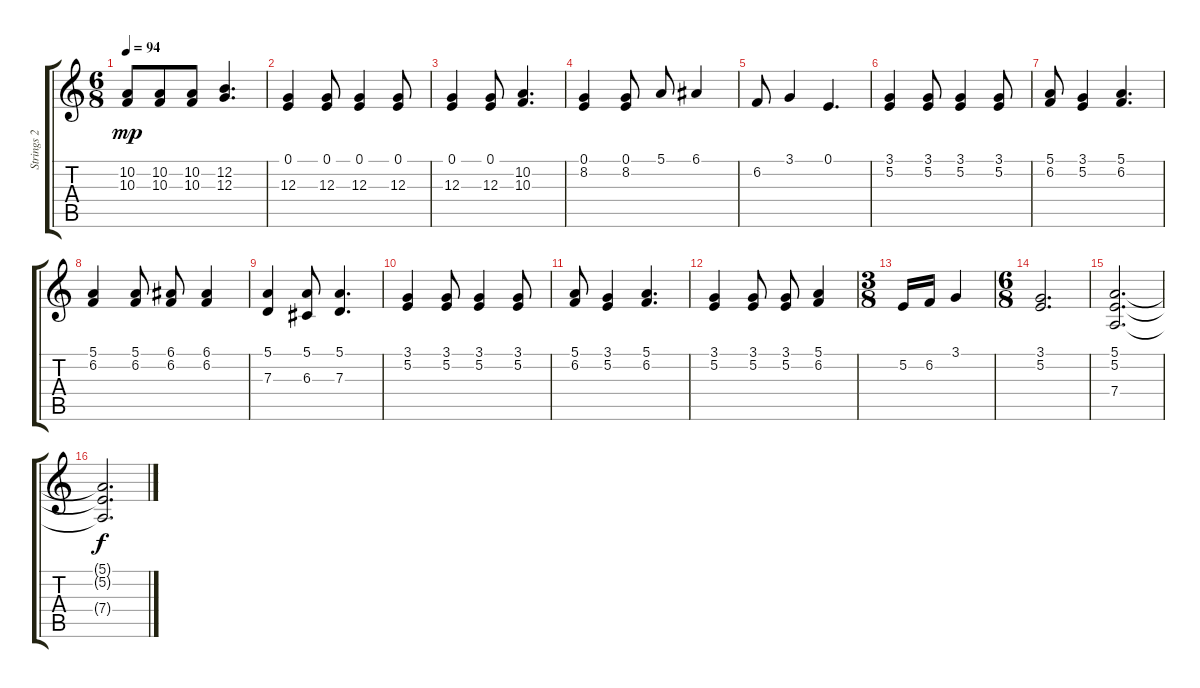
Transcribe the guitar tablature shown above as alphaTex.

\track ("Strings 2" "Strings 2") {instrument stringensemble2}
\staff {score tabs}
\tuning (E4 B3 G3 D3 A2 E2) {hide}
\ts (6 8)
\tempo 94
\clef g2
\ks c
(10.2 10.3).8{dy mp} (10.2 10.3).8 (10.2 10.3).8 (12.2 12.3).4{d} |
(0.1 12.3).4 (0.1 12.3).8 (0.1 12.3).4 (0.1 12.3).8 |
(0.1 12.3).4 (0.1 12.3).8 (10.2 10.3).4{d} |
(0.1 8.2).4 (0.1 8.2).8 5.1.8 6.1.4 |
6.2.8 3.1.4 0.1.4{d} |
(3.1 5.2).4 (3.1 5.2).8 (3.1 5.2).4 (3.1 5.2).8 |
(5.1 6.2).8 (3.1 5.2).4 (5.1 6.2).4{d} |
(5.1 6.2).4 (5.1 6.2).8 (6.1 6.2).8 (6.1 6.2).4 |
(5.1 7.3).4 (5.1 6.3).8 (5.1 7.3).4{d} |
(3.1 5.2).4 (3.1 5.2).8 (3.1 5.2).4 (3.1 5.2).8 |
(5.1 6.2).8 (3.1 5.2).4 (5.1 6.2).4{d} |
(3.1 5.2).4 (3.1 5.2).8 (3.1 5.2).8 (5.1 6.2).4 |
\ts (3 8)
5.2.16 6.2.16 3.1.4 |
\ts (6 8)
(3.1 5.2).2{d} |
(5.1 5.2 7.4).2{d instrument stringensemble1} |
(5.1{t} 5.2{t} 7.4{t}).2{d dy f}
